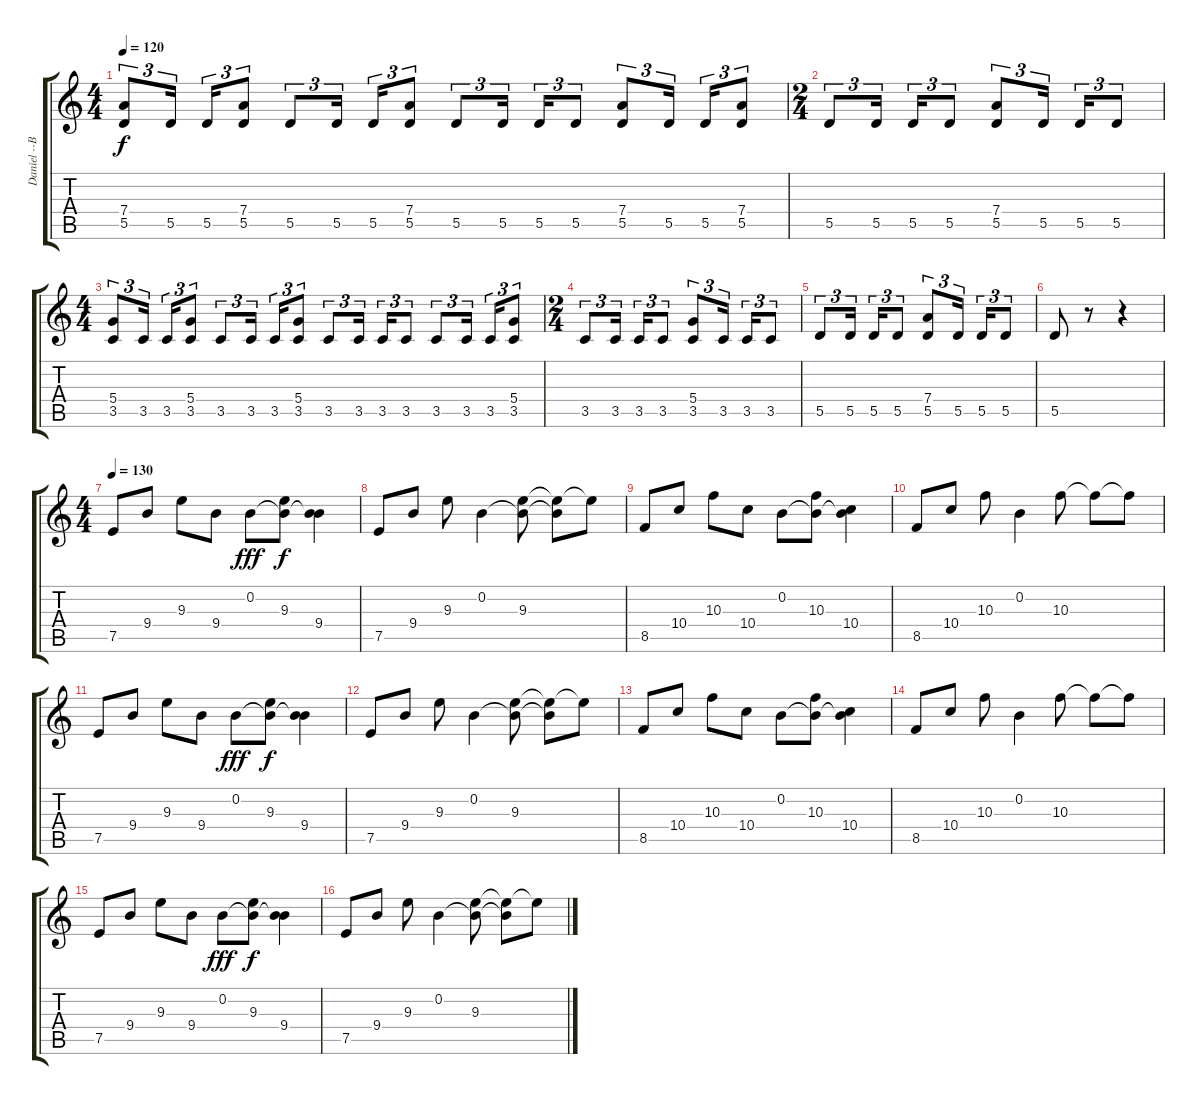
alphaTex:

\track ("Daniel --Base" "Daniel --B") {instrument distortionguitar}
\staff {score tabs}
\tuning (E4 B3 G3 D3 A2 E2) {hide}
\ts (4 4)
\tempo 120
\clef g2
\ks c
(7.4 5.5).8{tu (3 2) dy f} 5.5.16{tu (3 2)} 5.5.16{tu (3 2)} (7.4 5.5).8{tu (3 2)} 5.5.8{tu (3 2)} 5.5.16{tu (3 2)} 5.5.16{tu (3 2)} (7.4 5.5).8{tu (3 2)} 5.5.8{tu (3 2)} 5.5.16{tu (3 2)} 5.5.16{tu (3 2)} 5.5.8{tu (3 2)} (7.4 5.5).8{tu (3 2)} 5.5.16{tu (3 2)} 5.5.16{tu (3 2)} (7.4 5.5).8{tu (3 2)} |
\ts (2 4)
5.5.8{tu (3 2)} 5.5.16{tu (3 2)} 5.5.16{tu (3 2)} 5.5.8{tu (3 2)} (7.4 5.5).8{tu (3 2)} 5.5.16{tu (3 2)} 5.5.16{tu (3 2)} 5.5.8{tu (3 2)} |
\ts (4 4)
(5.4 3.5).8{tu (3 2)} 3.5.16{tu (3 2)} 3.5.16{tu (3 2)} (5.4 3.5).8{tu (3 2)} 3.5.8{tu (3 2)} 3.5.16{tu (3 2)} 3.5.16{tu (3 2)} (5.4 3.5).8{tu (3 2)} 3.5.8{tu (3 2)} 3.5.16{tu (3 2)} 3.5.16{tu (3 2)} 3.5.8{tu (3 2)} 3.5.8{tu (3 2)} 3.5.16{tu (3 2)} 3.5.16{tu (3 2)} (5.4 3.5).8{tu (3 2)} |
\ts (2 4)
3.5.8{tu (3 2)} 3.5.16{tu (3 2)} 3.5.16{tu (3 2)} 3.5.8{tu (3 2)} (5.4 3.5).8{tu (3 2)} 3.5.16{tu (3 2)} 3.5.16{tu (3 2)} 3.5.8{tu (3 2)} |
5.5.8{tu (3 2)} 5.5.16{tu (3 2)} 5.5.16{tu (3 2)} 5.5.8{tu (3 2)} (7.4 5.5).8{tu (3 2)} 5.5.16{tu (3 2)} 5.5.16{tu (3 2)} 5.5.8{tu (3 2)} |
5.5.8 r.8 r.4 |
\ts (4 4)
\tempo 130
7.5.8{instrument electricguitarclean} 9.4.8 9.3.8 9.4.8 0.2.8{dy fff} (0.2{t} 9.3).8{dy f} (0.2{t} 9.4).4 |
7.5.8 9.4.8 9.3.8 0.2.4 (0.2{t} 9.3).8 (0.2{t} 9.3{t}).8 9.3{t}.8 |
8.5.8 10.4.8 10.3.8 10.4.8 0.2.8 (0.2{t} 10.3).8 (0.2{t} 10.4).4 |
8.5.8 10.4.8 10.3.8 0.2.4 10.3.8 10.3{t}.8 10.3{t}.8 |
7.5.8{instrument electricguitarclean} 9.4.8 9.3.8 9.4.8 0.2.8{dy fff} (0.2{t} 9.3).8{dy f} (0.2{t} 9.4).4 |
7.5.8 9.4.8 9.3.8 0.2.4 (0.2{t} 9.3).8 (0.2{t} 9.3{t}).8 9.3{t}.8 |
8.5.8 10.4.8 10.3.8 10.4.8 0.2.8 (0.2{t} 10.3).8 (0.2{t} 10.4).4 |
8.5.8 10.4.8 10.3.8 0.2.4 10.3.8 10.3{t}.8 10.3{t}.8 |
7.5.8{instrument electricguitarclean} 9.4.8 9.3.8 9.4.8 0.2.8{dy fff} (0.2{t} 9.3).8{dy f} (0.2{t} 9.4).4 |
7.5.8 9.4.8 9.3.8 0.2.4 (0.2{t} 9.3).8 (0.2{t} 9.3{t}).8 9.3{t}.8
